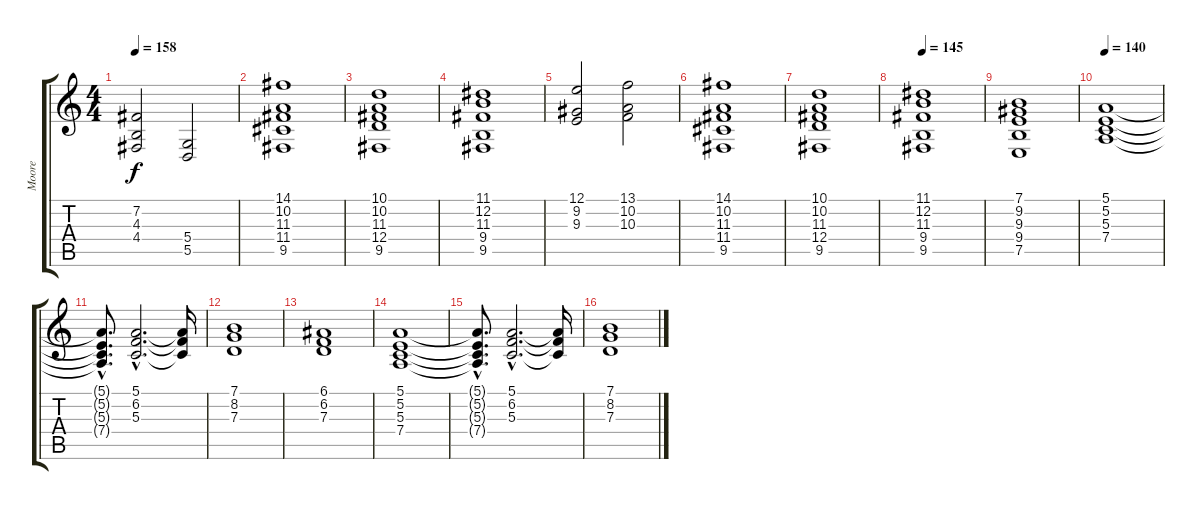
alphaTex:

\track ("Moore" "Moore") {instrument stringensemble1}
\staff {score tabs}
\tuning (E4 B3 G3 D3 A2 E2) {hide}
\ts (4 4)
\tempo 158
\clef g2
\ks c
(7.2 4.3 4.4).2{dy f} (5.4 5.5).2 |
(14.1 10.2 11.3 11.4 9.5).1 |
(10.1 10.2 11.3 12.4 9.5).1 |
(11.1 12.2 11.3 9.4 9.5).1 |
(12.1 9.2 9.3).2 (13.1 10.2 10.3).2 |
(14.1 10.2 11.3 11.4 9.5).1 |
(10.1 10.2 11.3 12.4 9.5).1 |
\tempo 145
(11.1 12.2 11.3 9.4 9.5).1 |
(7.1 9.2 9.3 9.4 7.5).1 |
\tempo 140
(5.1 5.2 5.3 7.4).1 |
(5.1{hac t} 5.2{hac t} 5.3{hac t} 7.4{hac t}).8{d} (5.1{hac} 6.2{hac} 5.3{hac}).2{d} (5.1{t} 6.2{t} 5.3{t}).16 |
(7.1 8.2 7.3).1 |
(6.1 6.2 7.3).1 |
(5.1 5.2 5.3 7.4).1 |
(5.1{hac t} 5.2{hac t} 5.3{hac t} 7.4{hac t}).8{d} (5.1{hac} 6.2{hac} 5.3{hac}).2{d} (5.1{t} 6.2{t} 5.3{t}).16 |
(7.1 8.2 7.3).1
